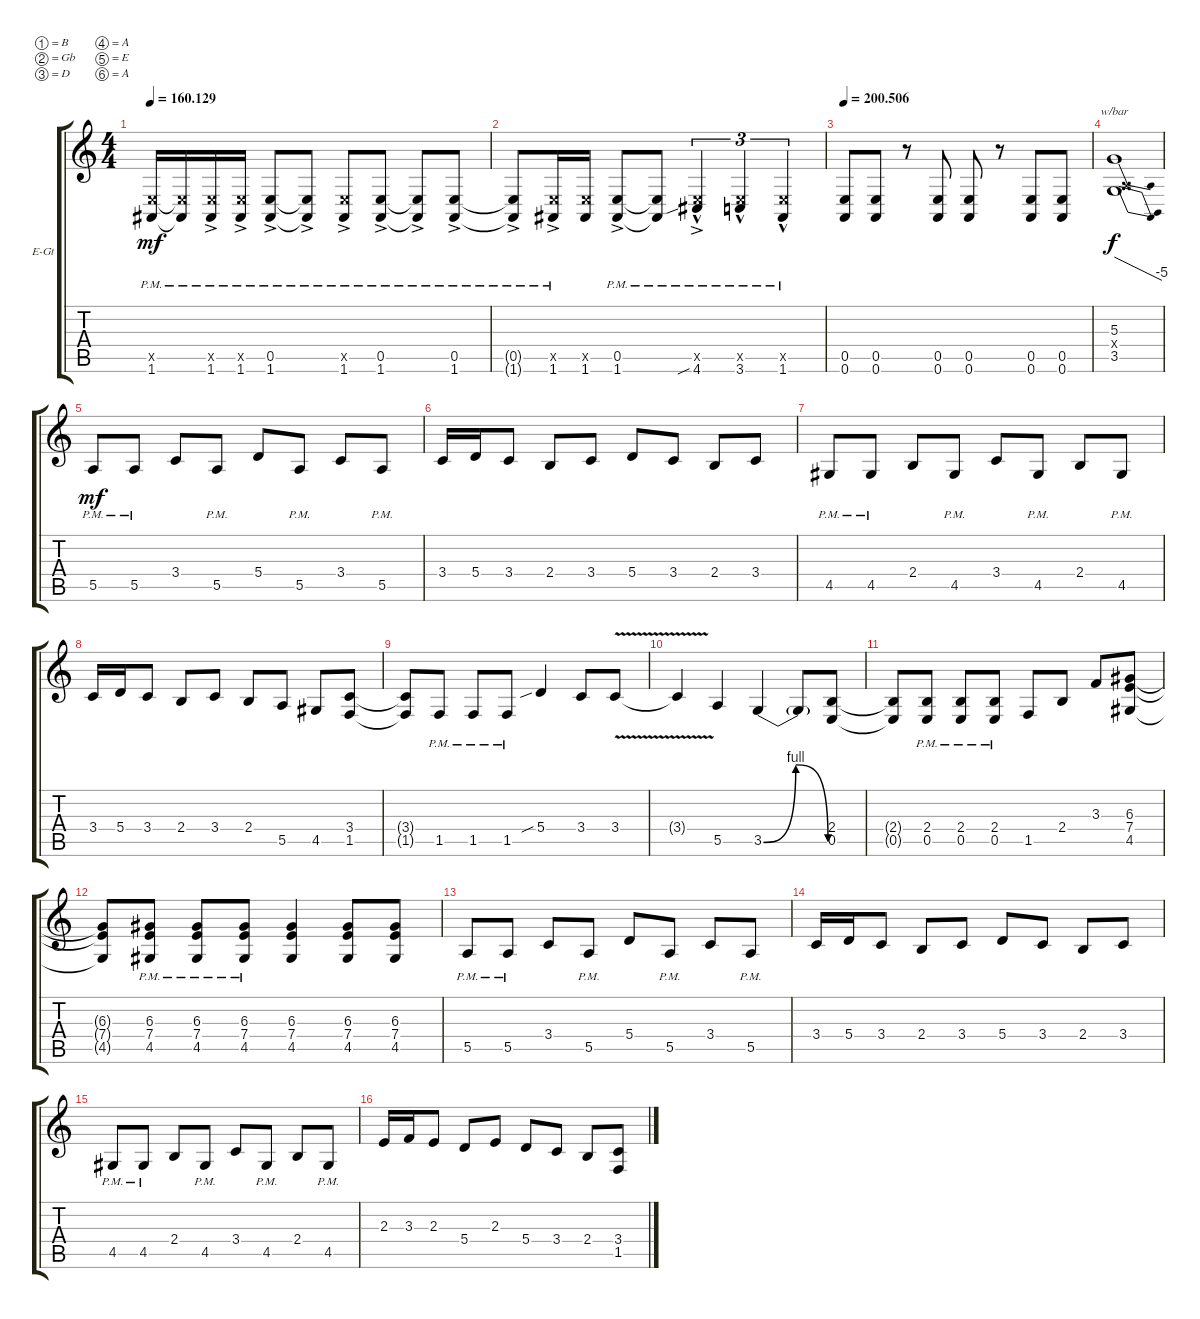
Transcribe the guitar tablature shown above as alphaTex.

\bracketExtendMode groupsimilarinstruments
\firstSystemTrackNameOrientation horizontal
\otherSystemsTrackNameOrientation horizontal
\track ("Nevan Alahy" "E-Gt") {instrument distortionguitar}
\staff {score tabs}
\tuning (B3 Gb3 D3 A2 E2 A1)
\ts (4 4)
\tempo
160.129
\accidentals auto
\clef g2
\ottava regular
\simile none
\ks c
(1.6{pm t} 0.5{pm x t}).16{dy mf} (0.5{pm x t} 1.6{pm t}).16 (1.6{ac pm} 0.5{ac pm x}).16 (1.6{ac pm} 0.5{ac pm x}).16 (1.6{ac pm} 0.5{ac pm}).8 (1.6{ac pm t} 0.5{ac pm t}).8 (1.6{ac pm} 0.5{ac pm x}).8 (1.6{ac pm} 0.5{ac pm}).8 (0.5{ac pm t} 1.6{ac pm t}).8 (0.5{ac pm} 1.6{ac pm}).8 |
(1.6{ac pm t} 0.5{pm t}).8 (1.6{ac pm} 0.5{ac pm x}).16 (1.6 0.5{x}).16 (1.6{ac pm} 0.5{ac pm}).8 (1.6{pm t} 0.5{pm t}).8 (4.6{sib hac pm} 0.5{ac pm x}).4{tu (3 2)} (3.6{hac pm} 0.5{hac pm x}).4{tu (3 2)} (1.6{hac pm} 0.5{hac pm x}).4{tu (3 2)} |
\tempo
200.506 (0.6 0.5).8 (0.6 0.5).8 r.8 (0.6 0.5).8 (0.6 0.5).8 r.8 (0.6 0.5).8 (0.6 0.5).8 |
(3.5 0.4{x} 5.3).1{tbe (dive default 0 0 60 -20) dy f} |
5.5{pm}.8{dy mf} 5.5{pm}.8 3.4.8 5.5{pm}.8 5.4.8 5.5{pm}.8 3.4.8 5.5{pm}.8 |
3.4.16 5.4.16 3.4.8 2.4.8 3.4.8 5.4.8 3.4.8 2.4.8 3.4.8 |
4.5{pm}.8 4.5{pm}.8 2.4.8 4.5{pm}.8 3.4.8 4.5{pm}.8 2.4.8 4.5{pm}.8 |
3.4.16 5.4.16 3.4.8 2.4.8 3.4.8 2.4.8 5.5.8 4.5.8 (1.5 3.4).8 |
(3.4{t} 1.5{t}).8 1.5{pm}.8 1.5{pm}.8 1.5{pm}.8 5.4{sib}.4 3.4.8 3.4{v}.8 |
3.4{v t}.4 5.5.4 3.5{be (bendrelease 0 0 30 4 30 4 59.4 0)}.4 3.5{t}.8 (0.5 2.4).8 |
(2.4{t} 0.5{t}).8 (0.5{pm} 2.4{pm}).8 (0.5{pm} 2.4{pm}).8 (0.5{pm} 2.4{pm}).8 1.5.8 2.4.8 3.3.8 (4.5 7.4 6.3).8 |
(7.4{t} 4.5{t} 6.3{t}).8 (4.5{pm} 7.4{pm} 6.3{pm}).8 (4.5{pm} 7.4{pm} 6.3{pm}).8 (4.5{pm} 7.4{pm} 6.3{pm}).8 (4.5 7.4 6.3).4 (4.5 7.4 6.3).8 (4.5 7.4 6.3).8 |
5.5{pm}.8 5.5{pm}.8 3.4.8 5.5{pm}.8 5.4.8 5.5{pm}.8 3.4.8 5.5{pm}.8 |
3.4.16 5.4.16 3.4.8 2.4.8 3.4.8 5.4.8 3.4.8 2.4.8 3.4.8 |
4.5{pm}.8 4.5{pm}.8 2.4.8 4.5{pm}.8 3.4.8 4.5{pm}.8 2.4.8 4.5{pm}.8 |
2.3.16 3.3.16 2.3.8 5.4.8 2.3.8 5.4.8 3.4.8 2.4.8 (1.5 3.4).8
